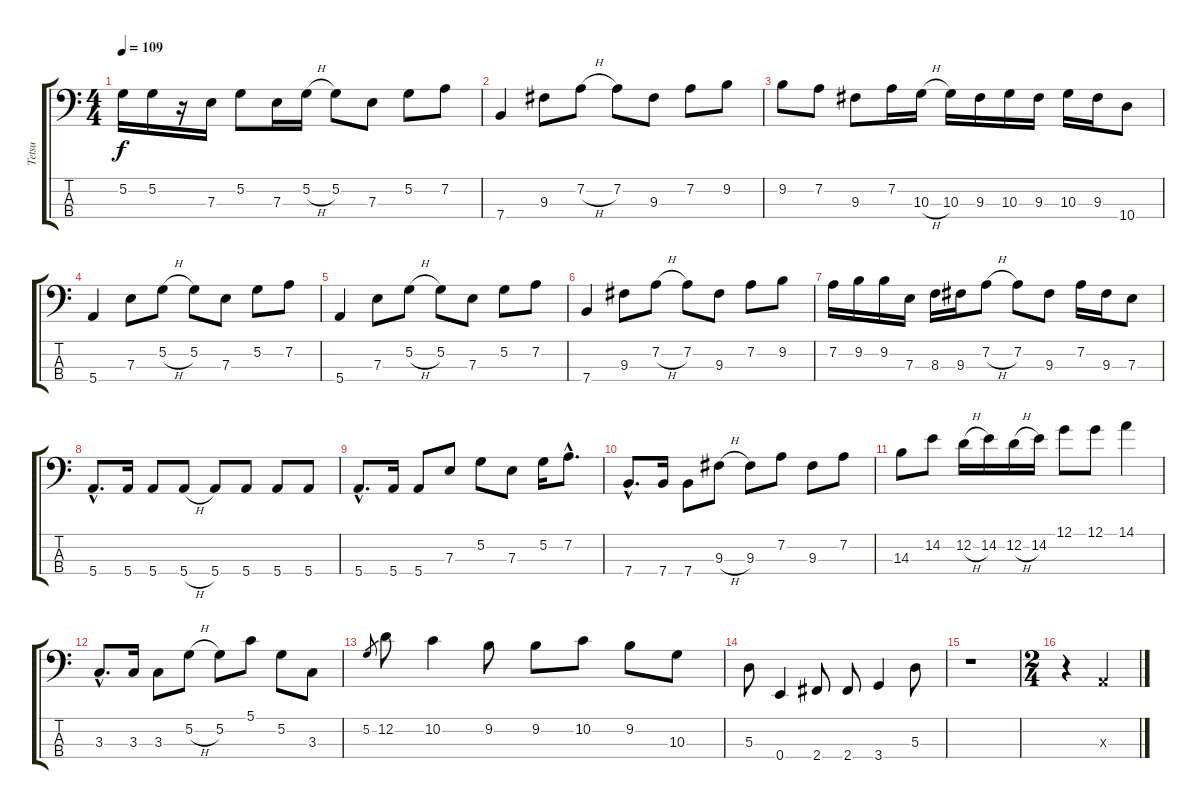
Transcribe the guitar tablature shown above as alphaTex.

\track ("Tetsu " "Tetsu ") {instrument electricbasspick}
\staff {score tabs}
\tuning (G2 D2 A1 E1) {hide}
\ts (4 4)
\tempo 109
\clef f4
\ks c
5.2.16{dy f} 5.2.16 r.16 7.3.16 5.2.8 7.3.16 5.2{h}.16 5.2.8 7.3.8 5.2.8 7.2.8 |
7.4.4 9.3.8 7.2{h}.8 7.2.8 9.3.8 7.2.8 9.2.8 |
9.2.8 7.2.8 9.3.8 7.2.16 10.3{h}.16 10.3.16 9.3.16 10.3.16 9.3.16 10.3.16 9.3.16 10.4.8 |
5.4.4 7.3.8 5.2{h}.8 5.2.8 7.3.8 5.2.8 7.2.8 |
5.4.4 7.3.8 5.2{h}.8 5.2.8 7.3.8 5.2.8 7.2.8 |
7.4.4 9.3.8 7.2{h}.8 7.2.8 9.3.8 7.2.8 9.2.8 |
7.2.16 9.2.16 9.2.16 7.3.16 8.3.16 9.3.16 7.2{h}.8 7.2.8 9.3.8 7.2.16 9.3.16 7.3.8 |
5.4{hac}.8{d} 5.4.16 5.4.8 5.4{h}.8 5.4.8 5.4.8 5.4.8 5.4.8 |
5.4{hac}.8{d} 5.4.16 5.4.8 7.3.8 5.2.8 7.3.8 5.2.16 7.2{hac}.8{d} |
7.4{hac}.8{d} 7.4.16 7.4.8 9.3{h}.8 9.3.8 7.2.8 9.3.8 7.2.8 |
14.3.8 14.2.8 12.2{h}.16 14.2.16 12.2{h}.16 14.2.16 12.1.8 12.1.8 14.1.4 |
3.3{hac}.8{d} 3.3.16 3.3.8 5.2{h}.8 5.2.8 5.1.8 5.2.8 3.3.8 |
5.2.8{gr} 12.2.8 10.2.4 9.2.8 9.2.8 10.2.8 9.2.8 10.3.8 |
5.3.8 0.4.4 2.4.8 2.4.8 3.4.4 5.3.8 |
r.1 |
\ts (2 4)
r.4 0.3{x}.4
